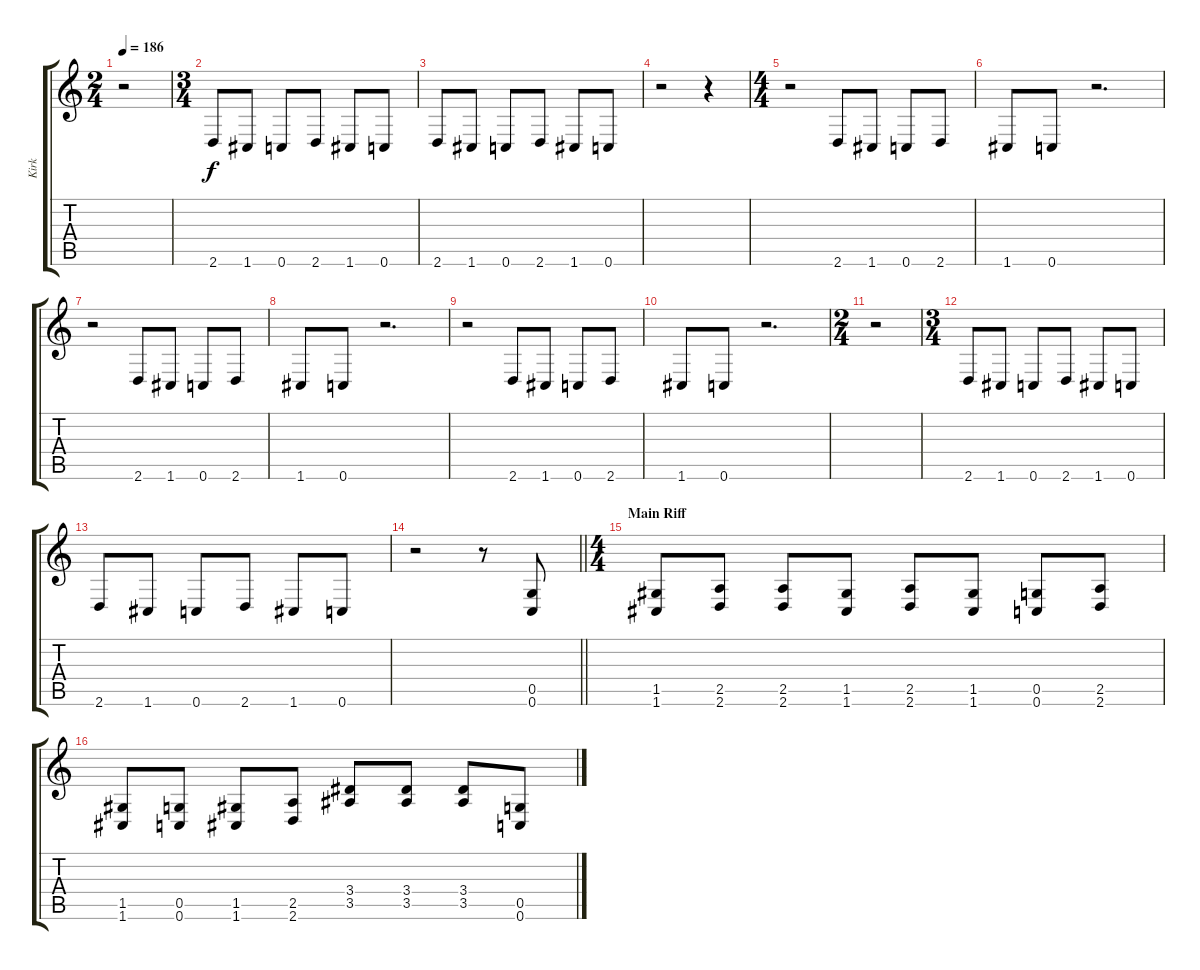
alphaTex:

\track ("Kirk" "Kirk") {instrument distortionguitar}
\staff {score tabs}
\tuning (D4 A3 F3 C3 G2 C2) {hide}
\ts (2 4)
\tempo 186
\clef g2
\ks c
r.2{dy f} |
\ts (3 4)
2.6.8 1.6.8 0.6.8 2.6.8 1.6.8 0.6.8 |
2.6.8 1.6.8 0.6.8 2.6.8 1.6.8 0.6.8 |
r.2 r.4 |
\ts (4 4)
r.2 2.6.8 1.6.8 0.6.8 2.6.8 |
1.6.8 0.6.8 r.2{d} |
r.2 2.6.8 1.6.8 0.6.8 2.6.8 |
1.6.8 0.6.8 r.2{d} |
r.2 2.6.8 1.6.8 0.6.8 2.6.8 |
1.6.8 0.6.8 r.2{d} |
\ts (2 4)
r.2 |
\ts (3 4)
2.6.8 1.6.8 0.6.8 2.6.8 1.6.8 0.6.8 |
2.6.8 1.6.8 0.6.8 2.6.8 1.6.8 0.6.8 |
\barLineRight lightlight
r.2 r.8 (0.5 0.6).8 |
\ts (4 4)
\section ("" "Main Riff")
(1.5 1.6).8 (2.5 2.6).8 (2.5 2.6).8 (1.5 1.6).8 (2.5 2.6).8 (1.5 1.6).8 (0.5 0.6).8 (2.5 2.6).8 |
(1.5 1.6).8 (0.5 0.6).8 (1.5 1.6).8 (2.5 2.6).8 (3.4 3.5).8 (3.4 3.5).8 (3.4 3.5).8 (0.5 0.6).8
